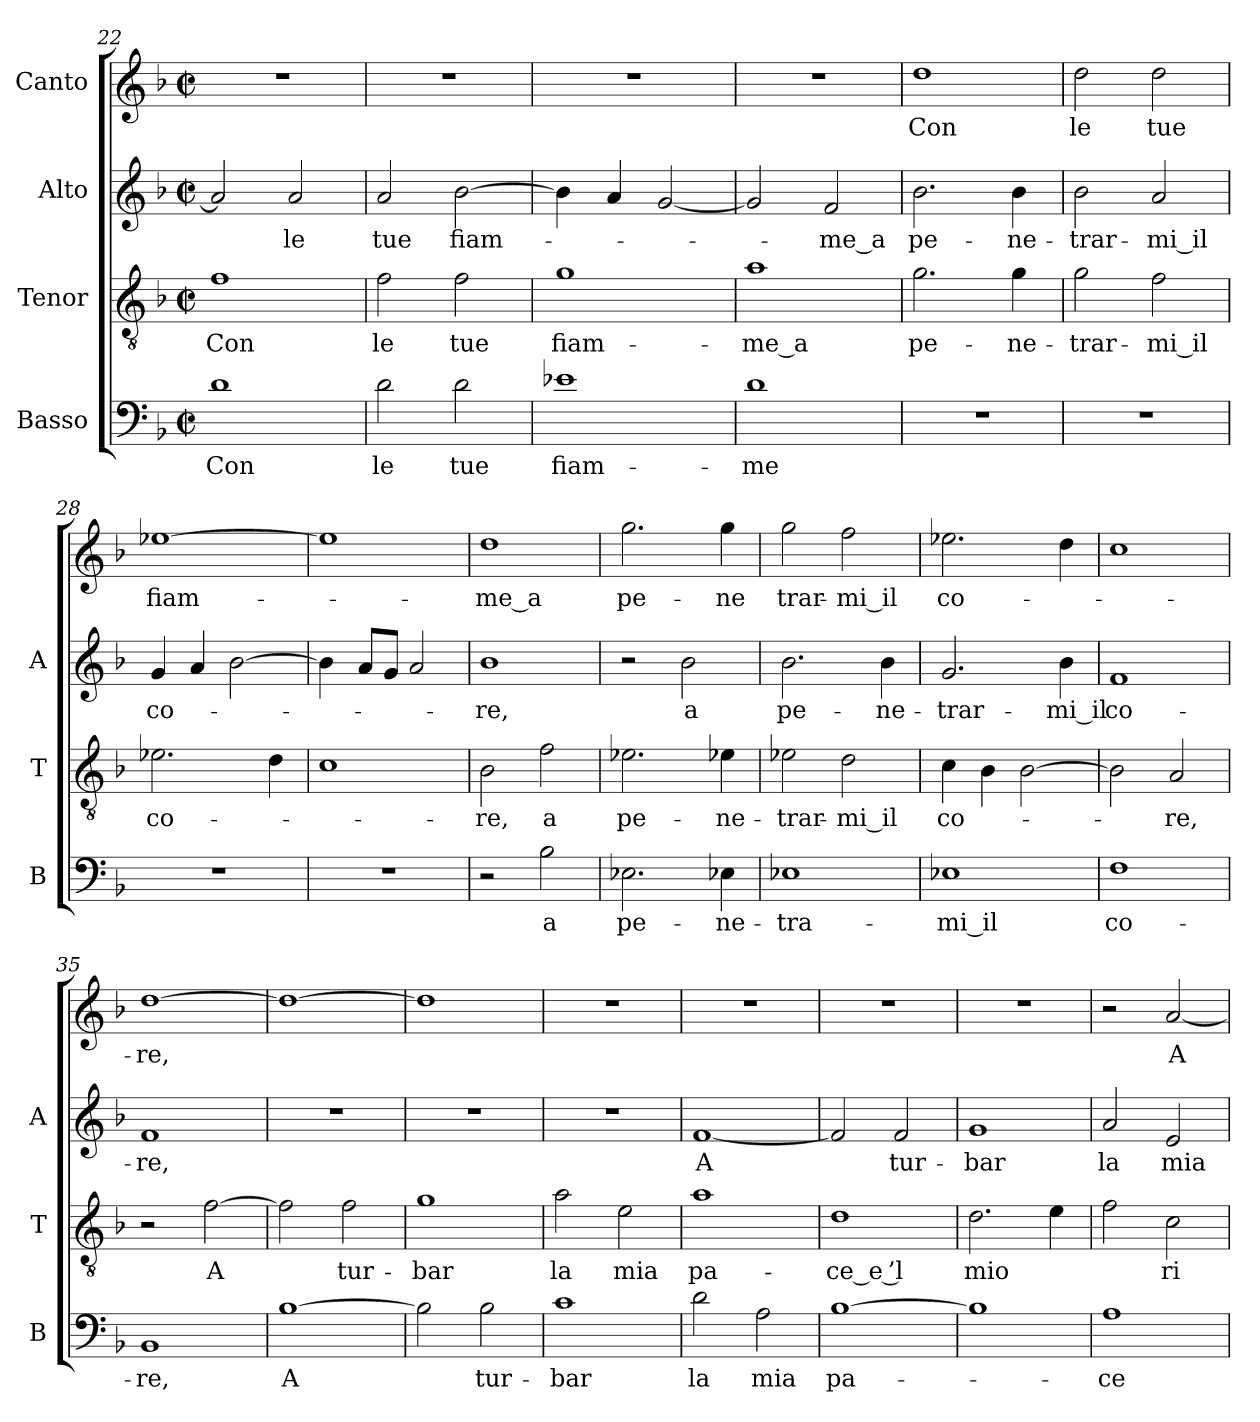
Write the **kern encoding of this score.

**kern	**text	**kern	**text	**kern	**text	**kern	**text
*part4	*part4	*part3	*part3	*part2	*part2	*part1	*part1
*staff4	*staff4	*staff3	*staff3	*staff2	*staff2	*staff1	*staff1
*I"Basso	*	*I"Tenor	*	*I"Alto	*	*I"Canto	*
*I'B	*	*I'T	*	*I'A	*	*	*
*clefF4	*	*clefGv2	*	*clefG2	*	*clefG2	*
*k[b-]	*	*k[b-]	*	*k[b-]	*	*k[b-]	*
*F:	*	*F:	*	*F:	*	*F:	*
*M2/2	*	*M2/2	*	*M2/2	*	*M2/2	*
*met(c|)	*	*met(c|)	*	*met(c|)	*	*met(c|)	*
=22	=22	=22	=22	=22	=22	=22	=22
1d	-Con	1f	-Con	2a]	.	1r	.
.	.	.	.	2a	-le	.	.
=23	=23	=23	=23	=23	=23	=23	=23
2d	-le	2f	-le	2a	-tue	1r	.
2d	-tue	2f	-tue	[2b-	fiam-	.	.
=24	=24	=24	=24	=24	=24	=24	=24
1e-X	fiam-	1g	fiam-	4b-]	.	1r	.
.	.	.	.	4a	.	.	.
.	.	.	.	[2g	.	.	.
!!LO:PB:g=z
=25	=25	=25	=25	=25	=25	=25	=25
1d	-me	1a	-me_a	2g]	.	1r	.
.	.	.	.	2f	-me_a	.	.
=26	=26	=26	=26	=26	=26	=26	=26
1r	.	2.g	pe-	2.b-	pe-	1dd	-Con
.	.	4g	ne-	4b-	ne-	.	.
=27	=27	=27	=27	=27	=27	=27	=27
1r	.	2g	trar-	2b-	trar-	2dd	-le
.	.	2f	-mi_il	2a	-mi_il	2dd	-tue
=28	=28	=28	=28	=28	=28	=28	=28
1r	.	2.e-X	co-	4g	co-	[1ee-X	fiam-
.	.	.	.	4a	.	.	.
.	.	.	.	[2b-	.	.	.
.	.	4d	.	.	.	.	.
=29	=29	=29	=29	=29	=29	=29	=29
1r	.	1c	.	4b-]	.	1ee-]	.
.	.	.	.	8aL	.	.	.
.	.	.	.	8gJ	.	.	.
.	.	.	.	2a	.	.	.
=30	=30	=30	=30	=30	=30	=30	=30
2r	.	2B-	-re,	1b-	-re,	1dd	-me_a
2B-	-a	2f	-a	.	.	.	.
=31	=31	=31	=31	=31	=31	=31	=31
2.E-X	pe-	2.e-X	pe-	2r	.	2.gg	pe-
.	.	.	.	2b-	-a	.	.
4E-X	ne-	4e-X	ne-	.	.	4gg	-ne
=32	=32	=32	=32	=32	=32	=32	=32
1E-X	tra-	2e-X	trar-	2.b-	pe-	2gg	trar-
.	.	2d	-mi_il	.	.	2ff	-mi_il
.	.	.	.	4b-	ne-	.	.
=33	=33	=33	=33	=33	=33	=33	=33
1E-X	-mi_il	4c	co-	2.g	trar-	2.ee-X	co-
.	.	4B-	.	.	.	.	.
.	.	[2B-	.	.	.	.	.
.	.	.	.	4b-	-mi_il	4dd	.
=34	=34	=34	=34	=34	=34	=34	=34
1F	co-	2B-]	.	1f	co-	1cc	.
.	.	2A	-re,	.	.	.	.
=35	=35	=35	=35	=35	=35	=35	=35
1BB-	-re,	2r	.	1f	-re,	[1dd	-re,
.	.	[2f	-A	.	.	.	.
=36	=36	=36	=36	=36	=36	=36	=36
[1B-	-A	2f]	.	1r	.	1dd_	.
.	.	2f	tur-	.	.	.	.
=37	=37	=37	=37	=37	=37	=37	=37
2B-]	.	1g	-bar	1r	.	1dd]	.
2B-	tur-	.	.	.	.	.	.
=38	=38	=38	=38	=38	=38	=38	=38
1c	-bar	2a	-la	1r	.	1r	.
.	.	2e	-mia	.	.	.	.
=39	=39	=39	=39	=39	=39	=39	=39
2d	-la	1a	pa-	[1f	-A	1r	.
2A	-mia	.	.	.	.	.	.
=40	=40	=40	=40	=40	=40	=40	=40
[1B-	pa-	1d	-ce_e ’l	2f]	.	1r	.
.	.	.	.	2f	tur-	.	.
=41	=41	=41	=41	=41	=41	=41	=41
1B-]	.	2.d	-mio	1g	-bar	1r	.
.	.	4e	.	.	.	.	.
=42	=42	=42	=42	=42	=42	=42	=42
1A	-ce	2f	.	2a	-la	2r	.
.	.	2c	ri-	2e	-mia	[2a	-A
=	=	=	=	=	=	=	=
*-	*-	*-	*-	*-	*-	*-	*-
